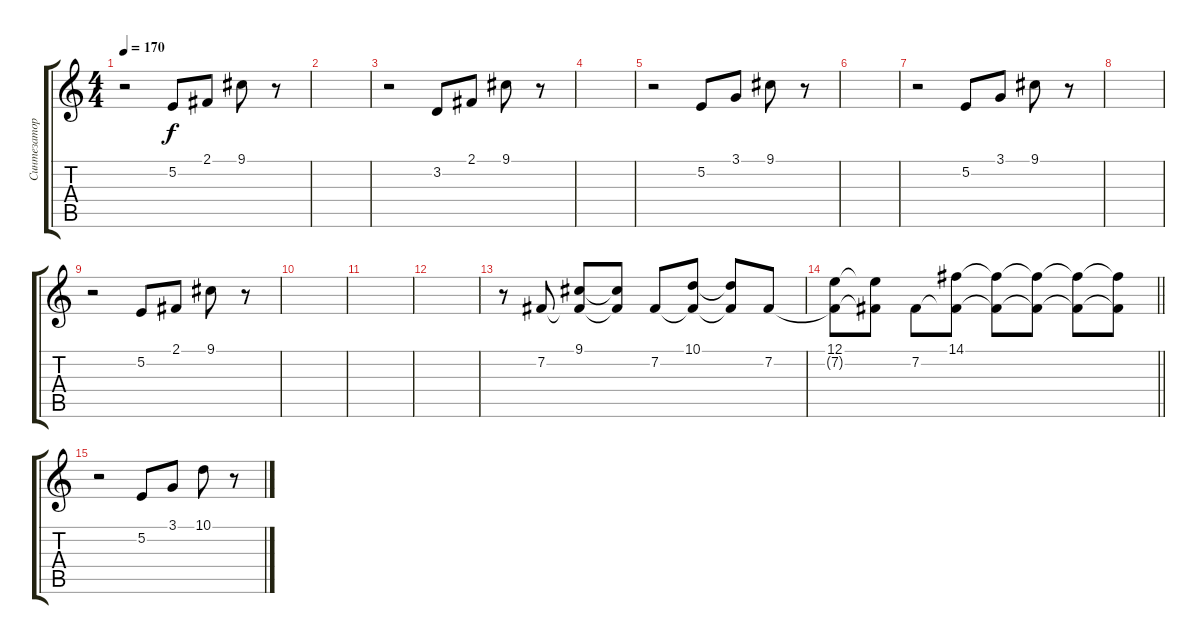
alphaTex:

\track ("Синтезатор" "Синтезатор") {instrument electricpiano1}
\staff {score tabs}
\tuning (E4 B3 G3 D3 A2 E2) {hide}
\ts (4 4)
\tempo 170
\clef g2
\ks c
r.2{dy f} 5.2.8 2.1.8 9.1.8 r.8 |
|
r.2 3.2.8 2.1.8 9.1.8 r.8 |
|
r.2 5.2.8 3.1.8 9.1.8 r.8 |
|
r.2 5.2.8 3.1.8 9.1.8 r.8 |
|
r.2 5.2.8 2.1.8 9.1.8 r.8 |
|
|
|
r.8{volume 16 instrument acousticgrandpiano} 7.2.8 (9.1 7.2{t}).8 (9.1{t} 7.2{t}).8 7.2.8 (10.1 7.2{t}).8 (10.1{t} 7.2{t}).8 7.2.8 |
\barLineRight lightlight
(12.1 7.2{t}).8 (12.1{t} 7.2{t}).8 7.2.8 (14.1 7.2{t}).8 (14.1{t} 7.2{t}).8 (14.1{t} 7.2{t}).8 (14.1{t} 7.2{t}).8 (14.1{t} 7.2{t}).8 |
r.2{volume 13 instrument stringensemble1} 5.2.8 3.1.8 10.1.8 r.8
